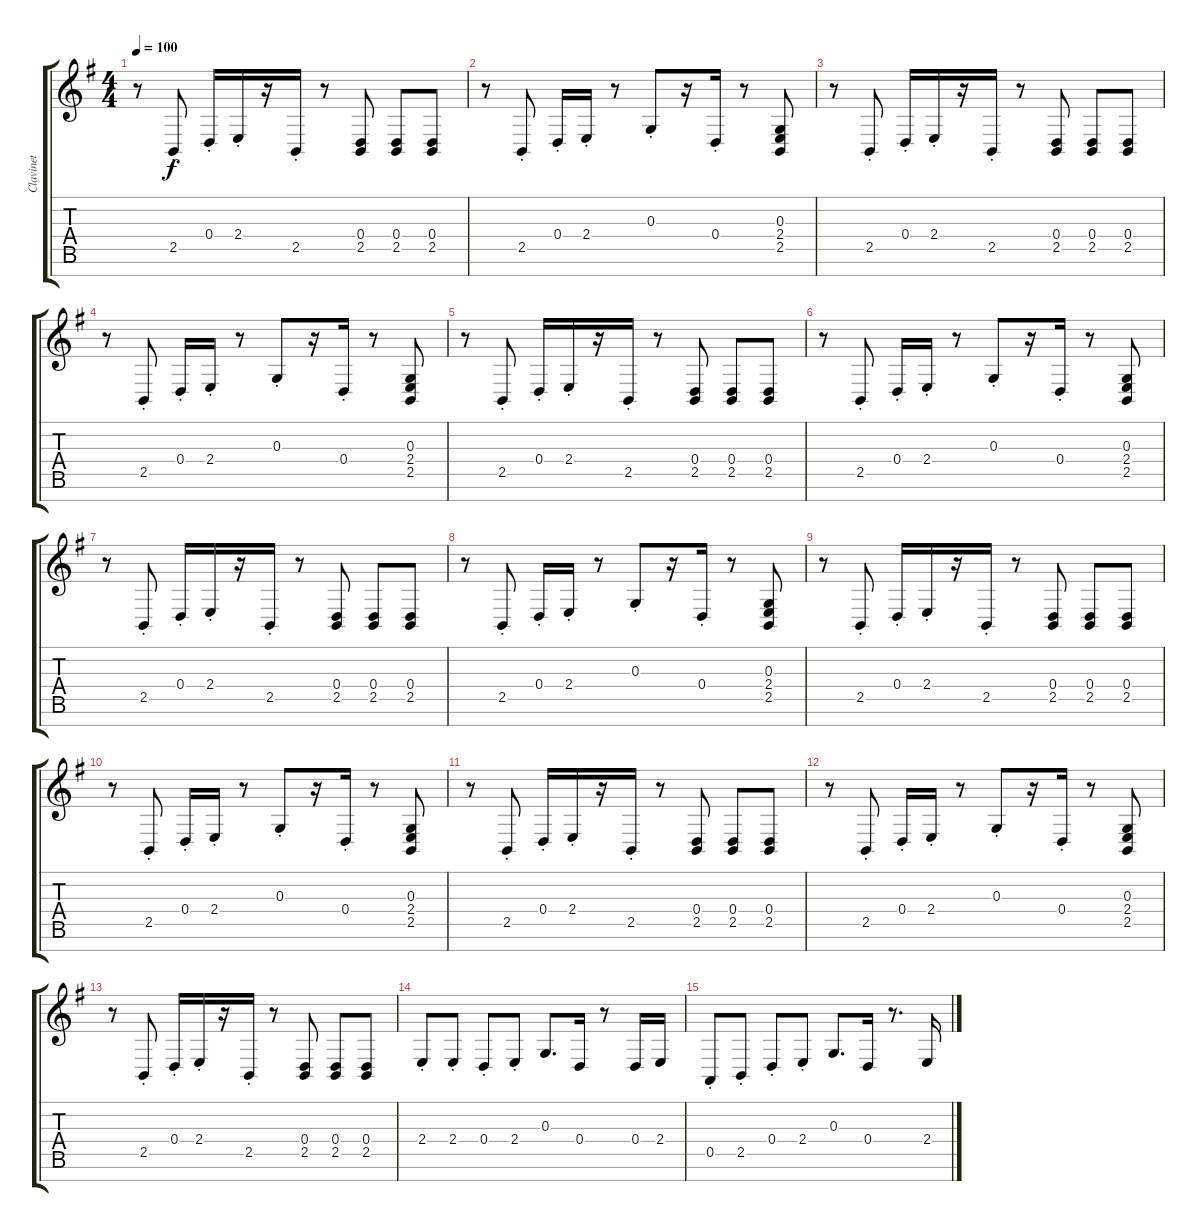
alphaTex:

\track ("Clavinet" "Clavinet") {instrument clavinet}
\staff {score tabs}
\tuning (E4 B3 G3 D3 A2 E2 B1) {hide}
\ts (4 4)
\tempo 100
\clef g2
\ks eminor
r.8{dy f} 2.5{st}.8 0.4{st}.16 2.4{st}.16 r.16 2.5{st}.16 r.8 (0.4 2.5).8 (0.4 2.5).8 (0.4 2.5).8 |
r.8 2.5{st}.8 0.4{st}.16 2.4{st}.16 r.8 0.3{st}.8 r.16 0.4{st}.16 r.8 (0.3 2.4 2.5).8 |
r.8 2.5{st}.8 0.4{st}.16 2.4{st}.16 r.16 2.5{st}.16 r.8 (0.4 2.5).8 (0.4 2.5).8 (0.4 2.5).8 |
r.8 2.5{st}.8 0.4{st}.16 2.4{st}.16 r.8 0.3{st}.8 r.16 0.4{st}.16 r.8 (0.3 2.4 2.5).8 |
r.8 2.5{st}.8 0.4{st}.16 2.4{st}.16 r.16 2.5{st}.16 r.8 (0.4 2.5).8 (0.4 2.5).8 (0.4 2.5).8 |
r.8 2.5{st}.8 0.4{st}.16 2.4{st}.16 r.8 0.3{st}.8 r.16 0.4{st}.16 r.8 (0.3 2.4 2.5).8 |
r.8 2.5{st}.8 0.4{st}.16 2.4{st}.16 r.16 2.5{st}.16 r.8 (0.4 2.5).8 (0.4 2.5).8 (0.4 2.5).8 |
r.8 2.5{st}.8 0.4{st}.16 2.4{st}.16 r.8 0.3{st}.8 r.16 0.4{st}.16 r.8 (0.3 2.4 2.5).8 |
r.8 2.5{st}.8 0.4{st}.16 2.4{st}.16 r.16 2.5{st}.16 r.8 (0.4 2.5).8 (0.4 2.5).8 (0.4 2.5).8 |
r.8 2.5{st}.8 0.4{st}.16 2.4{st}.16 r.8 0.3{st}.8 r.16 0.4{st}.16 r.8 (0.3 2.4 2.5).8 |
r.8 2.5{st}.8 0.4{st}.16 2.4{st}.16 r.16 2.5{st}.16 r.8 (0.4 2.5).8 (0.4 2.5).8 (0.4 2.5).8 |
r.8 2.5{st}.8 0.4{st}.16 2.4{st}.16 r.8 0.3{st}.8 r.16 0.4{st}.16 r.8 (0.3 2.4 2.5).8 |
r.8 2.5{st}.8 0.4{st}.16 2.4{st}.16 r.16 2.5{st}.16 r.8 (0.4 2.5).8 (0.4 2.5).8 (0.4 2.5).8 |
2.4{st}.8 2.4{st}.8 0.4{st}.8 2.4{st}.8 0.3.8{d} 0.4.16 r.8 0.4.16 2.4.16 |
0.5{st}.8 2.5{st}.8 0.4{st}.8 2.4{st}.8 0.3.8{d} 0.4.16 r.8{d} 2.4.16
